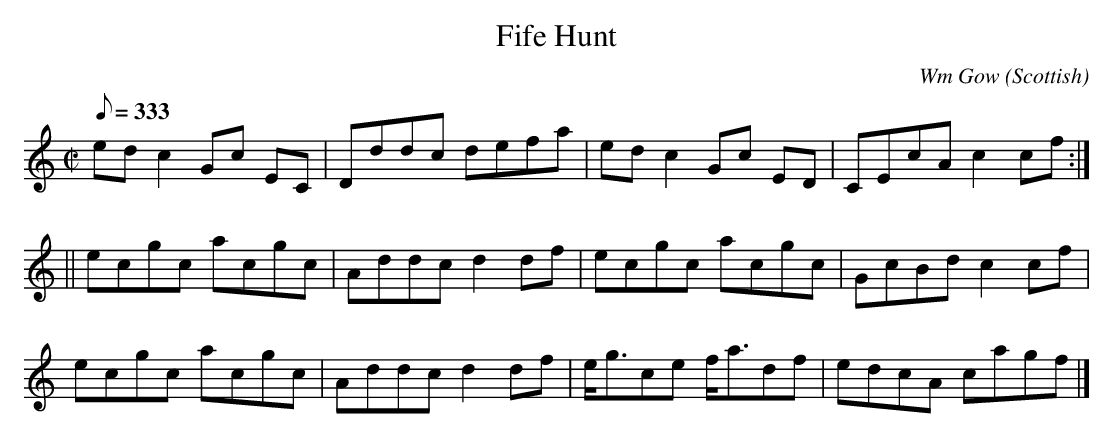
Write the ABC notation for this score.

X:1
T:Fife Hunt
C:Wm Gow
O:Scottish
L:1/8
M:C|
Q:333
K:C
ed c2 Gc EC|Dddc defa|ed c2 Gc ED|CEcA c2 cf:|
||ecgc acgc|Addc d2 df|ecgc acgc|GcBd c2 cf|
ecgc acgc|Addc d2 df|e<gce f<adf|edcA cagf|]
